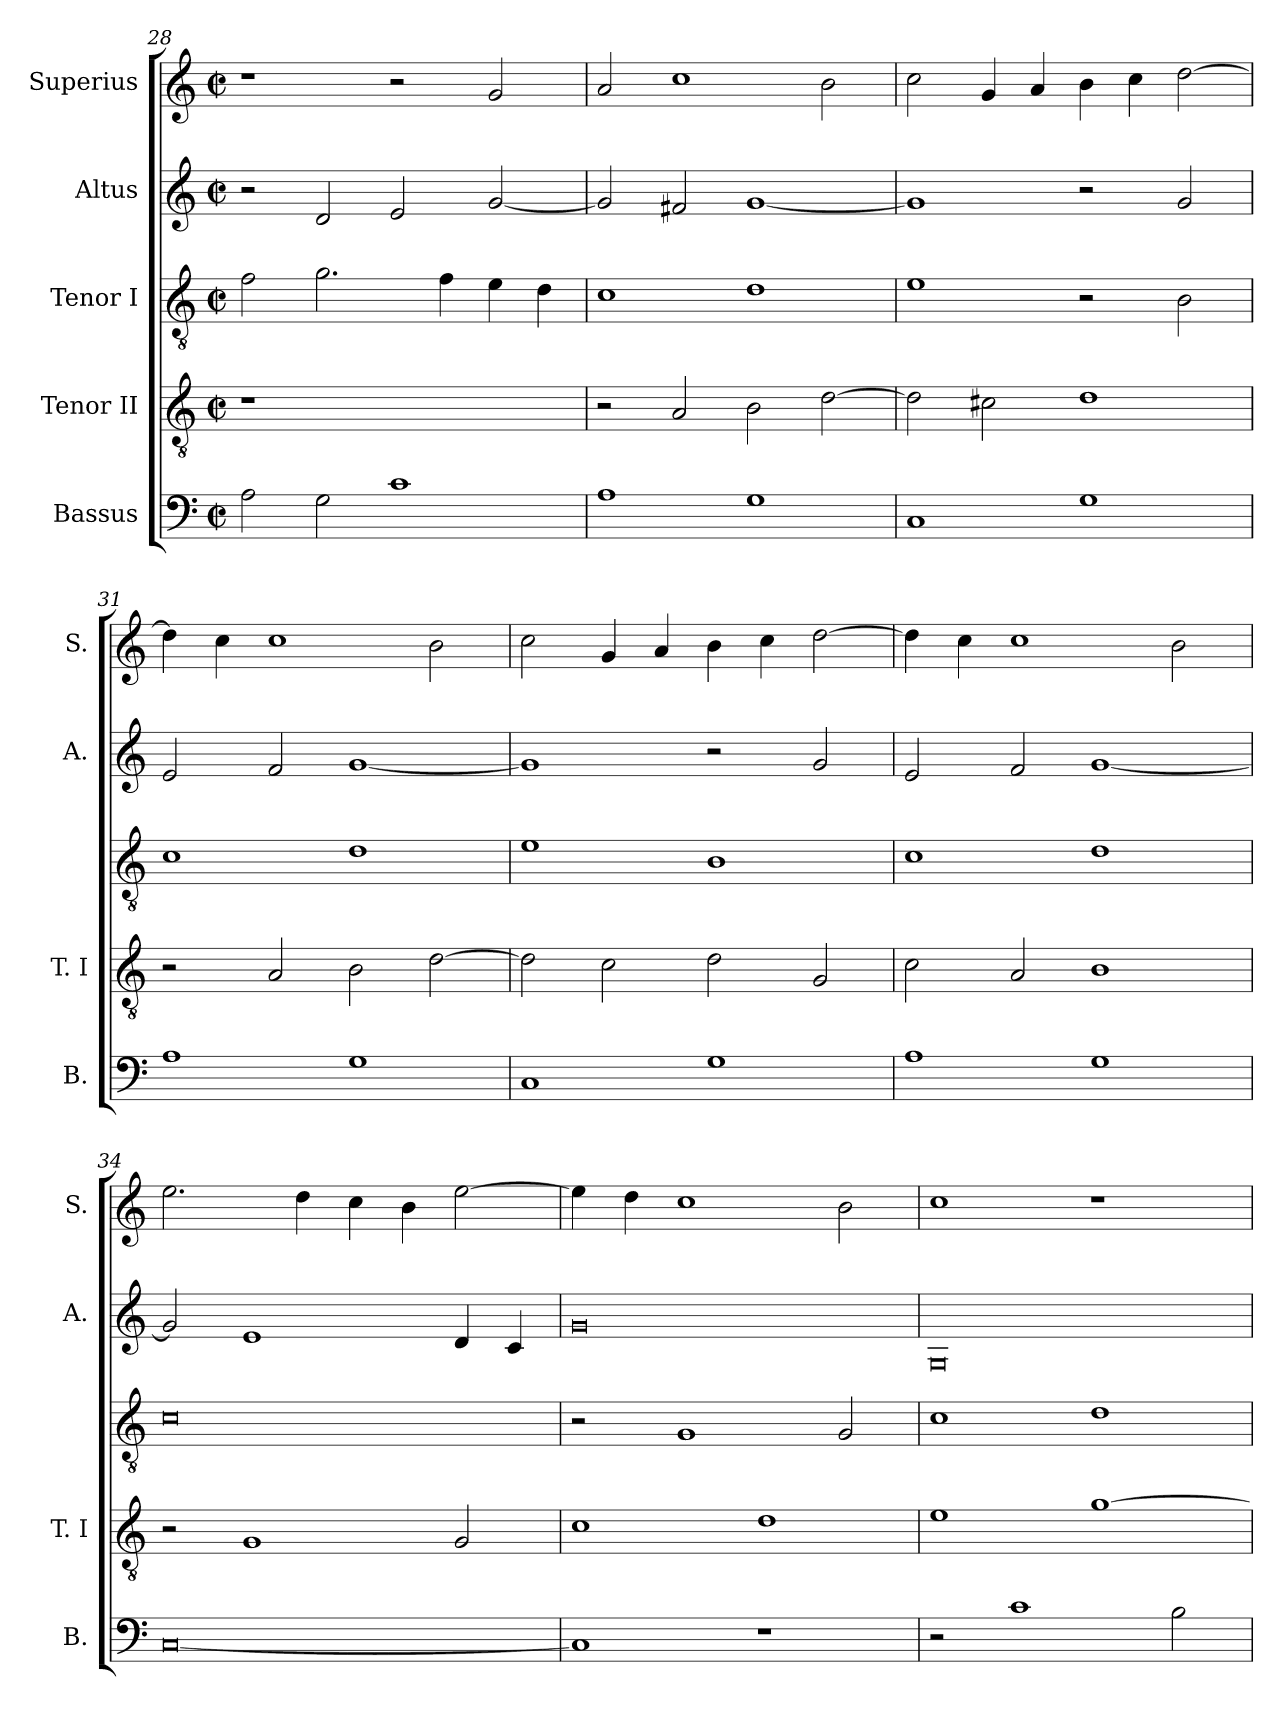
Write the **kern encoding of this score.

**kern	**kern	**kern	**kern	**kern
*part5	*part4	*part3	*part2	*part1
*staff5	*staff4	*staff3	*staff2	*staff1
*I"Bassus	*I"Tenor II	*I"Tenor I	*I"Altus	*I"Superius
*I'B.	*I'T. I	*	*I'A.	*I'S.
*clefF4	*clefGv2	*clefGv2	*clefG2	*clefG2
*	*ITrd7c12	*ITrd7c12	*	*
*k[]	*k[]	*k[]	*k[]	*k[]
*C:	*C:	*C:	*C:	*C:
*M2/2	*M2/2	*M2/2	*M2/2	*M2/2
*met(c|)	*met(c|)	*met(c|)	*met(c|)	*met(c|)
=28	=28	=28	=28	=28
!	!LO:N:vis=1	!	!	!
2Ai\	1r	2Fi\	2r	1r
2Gi\	.	2.Gi\	2di/	.
1ci	1ryy	.	2ei/	2r
.	.	4Fi\	.	.
.	.	4Ei\	[<2gi/	2gi/
.	.	4Di\	.	.
=29	=29	=29	=29	=29
1Ai	2r	1Ci	2gi/]	2ai/
.	2AAi/	.	2f#Xi/	1cci
1Gi	2BBi\	1Di	[<1gi	.
.	[>2Di\	.	.	2bi\
=30	=30	=30	=30	=30
1Ci	2Di\]	1Ei	1gi]	2cci\
.	2C#Xi\	.	.	4gi/
.	.	.	.	4ai/
1Gi	1Di	2r	2r	4bi\
.	.	.	.	4cci\
.	.	2BBi\	2gi/	[>2ddi\
!!LO:PB:g=z
=31	=31	=31	=31	=31
1Ai	2r	1Ci	2ei/	4ddi\]
.	.	.	.	4cci\
.	2AAi/	.	2fi/	1cci
1Gi	2BBi\	1Di	[<1gi	.
.	[>2Di\	.	.	2bi\
=32	=32	=32	=32	=32
1Ci	2Di\]	1Ei	1gi]	2cci\
.	2Ci\	.	.	4gi/
.	.	.	.	4ai/
1Gi	2Di\	1BBi	2r	4bi\
.	.	.	.	4cci\
.	2GGi/	.	2gi/	[>2ddi\
=33	=33	=33	=33	=33
1Ai	2Ci\	1Ci	2ei/	4ddi\]
.	.	.	.	4cci\
.	2AAi/	.	2fi/	1cci
1Gi	1BBi	1Di	[<1gi	.
.	.	.	.	2bi\
=34	=34	=34	=34	=34
[<0Ci	2r	0Ci	2gi/]	2.eei\
.	1GGi	.	1ei	.
.	.	.	.	4ddi\
.	.	.	.	4cci\
.	.	.	.	4bi\
.	2GGi/	.	4di/	[>2eei\
.	.	.	4ci/	.
=35	=35	=35	=35	=35
1Ci]	1Ci	2r	0gi	4eei\]
.	.	.	.	4ddi\
.	.	1GGi	.	1cci
1r	1Di	.	.	.
.	.	2GGi/	.	2bi\
!!LO:LB:g=z
=36	=36	=36	=36	=36
2r	1Ei	1Ci	0Gi	1cci
1ci	.	.	.	.
.	[>1Gi	1Di	.	1r
2Bi\	.	.	.	.
=	=	=	=	=
*-	*-	*-	*-	*-
